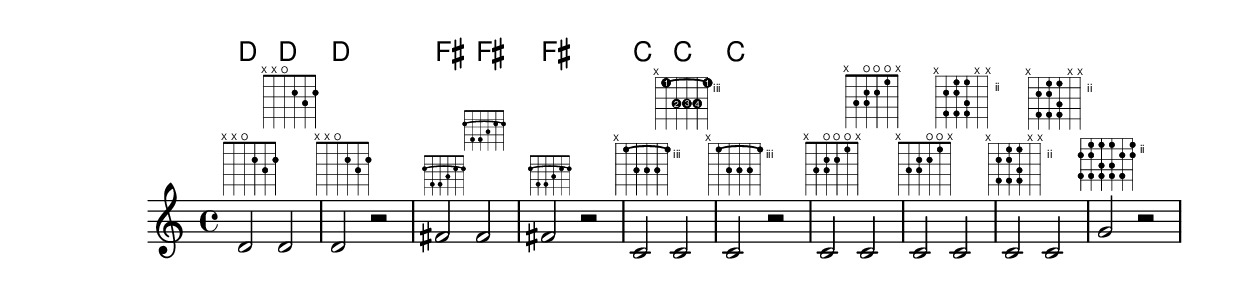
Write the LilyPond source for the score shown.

\score {
    <<
       \chords {d2 d d s fis fis fis s c c c}

     \context Voice = "mel" {
% simple D chord

    d'2 ^\markup \fret-diagram-verbose #'((mute 6) (mute 5) (open 4) (place-fret 3 2) (place-fret 2 3) (place-fret 1 2))
    d' ^\markup \fret-diagram "6-x;5-x;4-o;3-2;2-3;1-2;"
    d' ^\markup \fret-diagram-terse "x;x;o;2;3;2;"
    r 
% fis major chord, 3/4 size, fingering labeled below string
    
    fis' ^\markup \override #'(size . 0.75) {\override #'(finger-code . below-string){\fret-diagram-verbose #'((place-fret 6 2 1) (barre 6 1 2) (place-fret 5 4 3) (place-fret 4 4 4) (place-fret 3 3 2) (place-fret 2 2 1) (place-fret 1 2 1))}}
    fis' ^\markup \override #'(finger-code . below-string) {\fret-diagram "s:0.75;c:6-1-2;6-2-1;5-4-3;4-4-4;3-3-2;2-2-1;1-2-1;"}
    fis' ^\markup \override #'(size . 0.75) {\override #'(finger-code . below-string){\fret-diagram-terse "2-1-(;4-3;4-4;3-2;2-1;2-1-);"}}
    r 

% c major barre chord, fingering labeled on frets
   c' ^\markup \override #'(dot-color . white) {
                \override #'(finger-code . in-dot) 
                \fret-diagram-verbose #'((mute 6) (place-fret 5 3 1) (place-fret 4 5 2) (place-fret 3 5 3) (place-fret 2 5 4) (place-fret 1 3 1) (barre 5 1 3)) }
   c' ^\markup \override #'(barre-type . straight) \fret-diagram "f:1;c:5-1-3;6-x;5-3-1;4-5-2;3-5-3;2-5-4;1-3-1;"
   c' ^\markup  \override #'(dot-radius . 0.35) {
                \override #'(finger-code . in-dot) {
                \override #'(dot-color . white) {
                \fret-diagram-terse "x;3-1-(;5-2;5-3;5-4;3-1-);"}}}
   r  
   
% c major scale using open strings
  c' ^\markup \fret-diagram-verbose #'((mute 6) (place-fret 5 3) (open 4) (place-fret 4 2) (place-fret 4 3) (open 3) (place-fret 3 2)  (open 2) (place-fret 2 1) (mute 1))
  c' ^\markup \fret-diagram #'"6-x;5-3;4-o;4-2;4-3;3-o;3-2;2-o;2-1;1-x;"
  c' ^\markup \fret-diagram-terse #'"x;3;2 3;o 2;o 1;x;"

% c major scale using no open strings
  c' ^\markup \fret-diagram-verbose #'((mute 6) (place-fret 5 3) (place-fret 5 5) (place-fret 4 2) (place-fret 4 3) (place-fret 4 5) (place-fret 3 2)  (place-fret 3 4) (place-fret 3 5) (mute 2) (mute 1))
  c' ^\markup \fret-diagram #'"6-x;5-3;5-5;4-2;4-3;4-5;3-2;3-4;3-5;2-x;1-x;"
  c' ^\markup \fret-diagram-terse #'"x;3 5;2 3 5;2 4 5;x;x;"
 
  
% g major scale, no open strings, two octaves on six strings, white dots
  g' ^\markup \override #'(dot-color . white) {\fret-diagram-terse #'"3 5;2 3 5;2 4 5;2 4 5;3 5;2 3;" }
  r }
    >>
}
